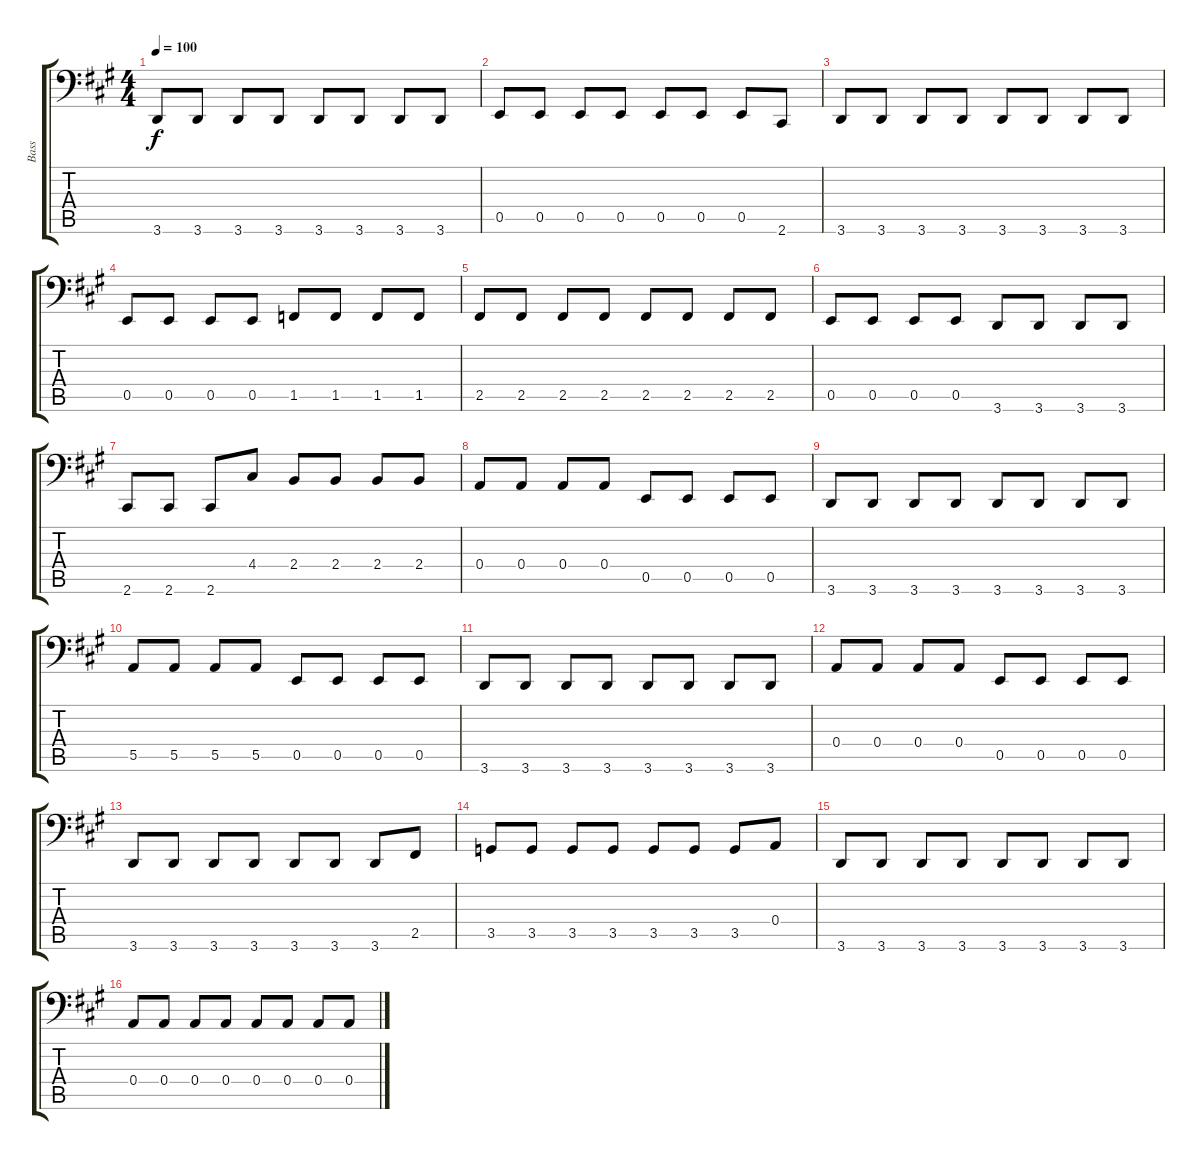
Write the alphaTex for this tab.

\track ("Bass" "Bass") {instrument electricbasspick}
\staff {score tabs}
\tuning (C3 G2 D2 A1 E1 B0) {hide}
\ts (4 4)
\tempo 100
\clef f4
\ks a
3.6.8{dy f} 3.6.8 3.6.8 3.6.8 3.6.8 3.6.8 3.6.8 3.6.8 |
0.5.8 0.5.8 0.5.8 0.5.8 0.5.8 0.5.8 0.5.8 2.6.8 |
3.6.8 3.6.8 3.6.8 3.6.8 3.6.8 3.6.8 3.6.8 3.6.8 |
0.5.8 0.5.8 0.5.8 0.5.8 1.5.8 1.5.8 1.5.8 1.5.8 |
2.5.8 2.5.8 2.5.8 2.5.8 2.5.8 2.5.8 2.5.8 2.5.8 |
0.5.8 0.5.8 0.5.8 0.5.8 3.6.8 3.6.8 3.6.8 3.6.8 |
2.6.8 2.6.8 2.6.8 4.4.8 2.4.8 2.4.8 2.4.8 2.4.8 |
0.4.8 0.4.8 0.4.8 0.4.8 0.5.8 0.5.8 0.5.8 0.5.8 |
3.6.8 3.6.8 3.6.8 3.6.8 3.6.8 3.6.8 3.6.8 3.6.8 |
5.5.8 5.5.8 5.5.8 5.5.8 0.5.8 0.5.8 0.5.8 0.5.8 |
3.6.8 3.6.8 3.6.8 3.6.8 3.6.8 3.6.8 3.6.8 3.6.8 |
0.4.8 0.4.8 0.4.8 0.4.8 0.5.8 0.5.8 0.5.8 0.5.8 |
3.6.8 3.6.8 3.6.8 3.6.8 3.6.8 3.6.8 3.6.8 2.5.8 |
3.5.8 3.5.8 3.5.8 3.5.8 3.5.8 3.5.8 3.5.8 0.4.8 |
3.6.8 3.6.8 3.6.8 3.6.8 3.6.8 3.6.8 3.6.8 3.6.8 |
0.4.8 0.4.8 0.4.8 0.4.8 0.4.8 0.4.8 0.4.8 0.4.8
